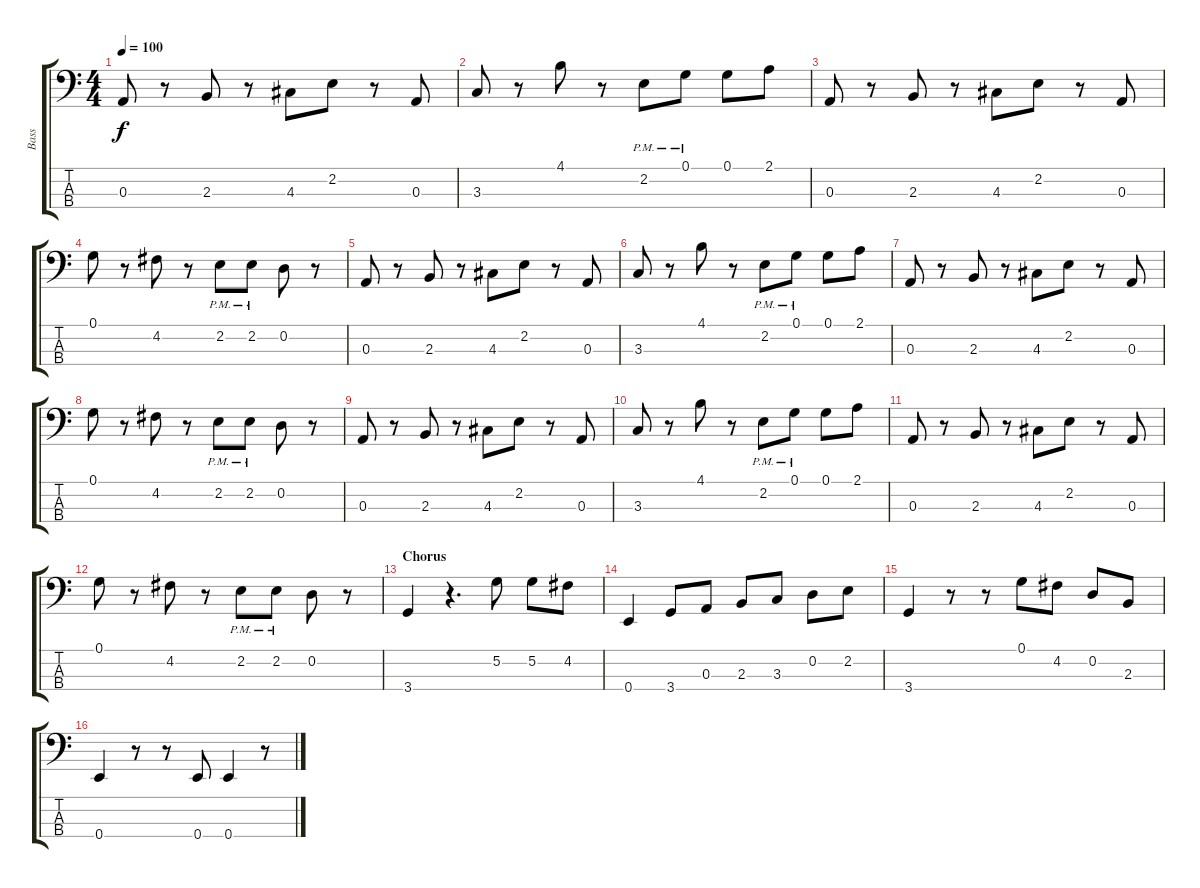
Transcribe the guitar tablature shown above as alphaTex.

\track ("Bass" "Bass") {instrument electricbassfinger}
\staff {score tabs}
\tuning (G2 D2 A1 E1) {hide}
\ts (4 4)
\tempo 100
\clef f4
\ks c
0.3.8{dy f} r.8 2.3.8 r.8 4.3.8 2.2.8 r.8 0.3.8 |
3.3.8 r.8 4.1.8 r.8 2.2{pm}.8 0.1{pm}.8 0.1.8 2.1.8 |
0.3.8 r.8 2.3.8 r.8 4.3.8 2.2.8 r.8 0.3.8 |
0.1.8 r.8 4.2.8 r.8 2.2{pm}.8 2.2{pm}.8 0.2.8 r.8 |
0.3.8 r.8 2.3.8 r.8 4.3.8 2.2.8 r.8 0.3.8 |
3.3.8 r.8 4.1.8 r.8 2.2{pm}.8 0.1{pm}.8 0.1.8 2.1.8 |
0.3.8 r.8 2.3.8 r.8 4.3.8 2.2.8 r.8 0.3.8 |
0.1.8 r.8 4.2.8 r.8 2.2{pm}.8 2.2{pm}.8 0.2.8 r.8 |
0.3.8 r.8 2.3.8 r.8 4.3.8 2.2.8 r.8 0.3.8 |
3.3.8 r.8 4.1.8 r.8 2.2{pm}.8 0.1{pm}.8 0.1.8 2.1.8 |
0.3.8 r.8 2.3.8 r.8 4.3.8 2.2.8 r.8 0.3.8 |
0.1.8 r.8 4.2.8 r.8 2.2{pm}.8 2.2{pm}.8 0.2.8 r.8 |
\section ("" "Chorus")
3.4.4 r.4{d} 5.2.8 5.2.8 4.2.8 |
0.4.4 3.4.8 0.3.8 2.3.8 3.3.8 0.2.8 2.2.8 |
3.4.4 r.8 r.8 0.1.8 4.2.8 0.2.8 2.3.8 |
0.4.4 r.8 r.8 0.4.8 0.4.4 r.8
